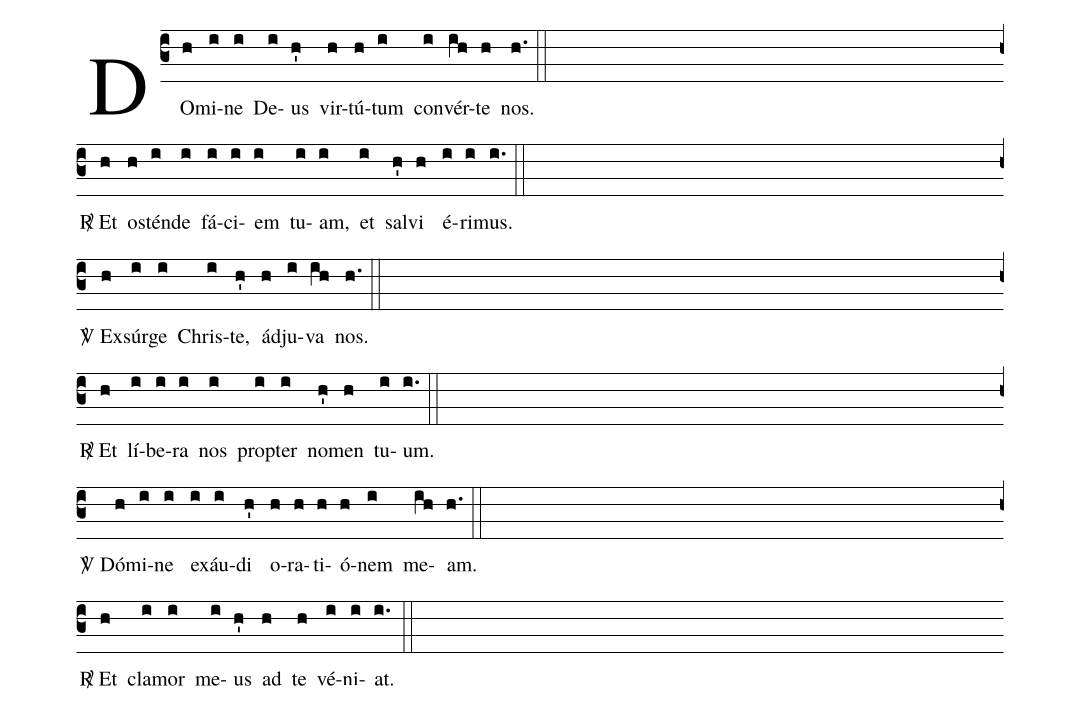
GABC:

%%
(c3) DO(h)mi(i)ne(i) De(i)us(h') vir(h)tú(h)tum(i) con(i)vér(ih)te(h) nos.(h.) (::Z)

<sp>R/</sp> Et(h) os(h)tén(i)de(i) fá(i)ci(i)em(i) tu(i)am,(i) et(i) sal(h')vi(h) é(i)ri(i)mus.(i.) (::Z)

<sp>V/</sp> Ex(h)súr(i)ge(i) Chris(i)te,(h') ád(h)ju(i)va(ih) nos.(h.) (::Z)

<sp>R/</sp> Et(h) lí(i)be(i)ra(i) nos(i) prop(i)ter(i) no(h')men(h) tu(i)um.(i.) (::Z)

<sp>V/</sp> Dó(h)mi(i)ne(i) ex(i)áu(i)di(h') o(h)ra(h)ti(h)ó(h)nem(i) me(ih)am.(h.) (::Z)

<sp>R/</sp> Et(h) cla(i)mor(i) me(i)us(h') ad(h) te(h) vé(i)ni(i)at.(i.) (::)
